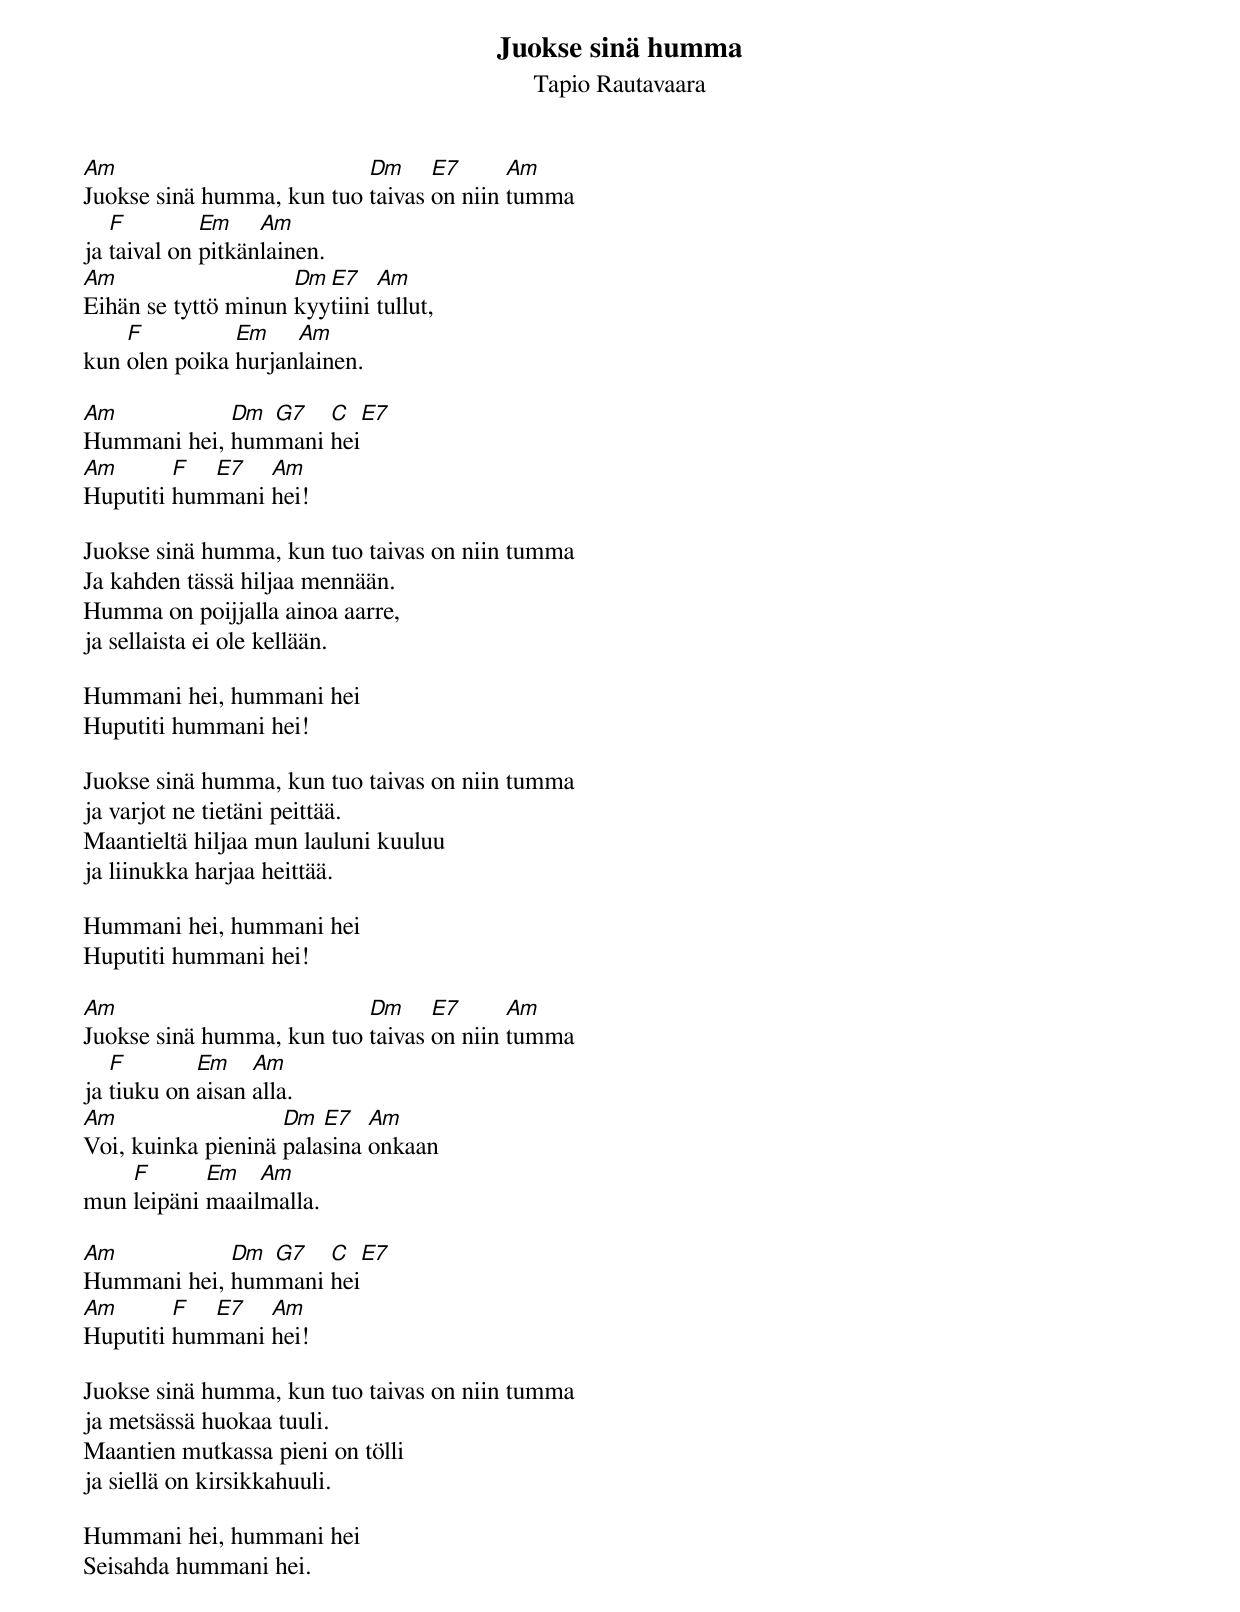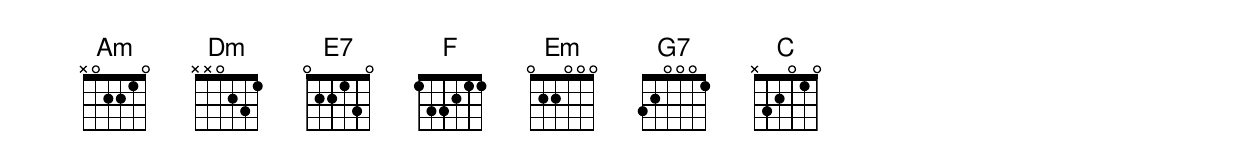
Juokse sinä humma
Tapio Rautavaara

Am                         Dm     E7      Am
Juokse sinä humma, kun tuo taivas on niin tumma
   F         Em    Am
ja taival on pitkänlainen.
Am                   Dm E7    Am
Eihän se tyttö minun kyytiini tullut,
    F          Em    Am
kun olen poika hurjanlainen.

Am           Dm G7   C   E7
Hummani hei, hummani hei
Am       F  E7   Am
Huputiti hummani hei!

Juokse sinä humma, kun tuo taivas on niin tumma
Ja kahden tässä hiljaa mennään.
Humma on poijjalla ainoa aarre,
ja sellaista ei ole kellään.

Hummani hei, hummani hei
Huputiti hummani hei!

Juokse sinä humma, kun tuo taivas on niin tumma
ja varjot ne tietäni peittää.
Maantieltä hiljaa mun lauluni kuuluu
ja liinukka harjaa heittää.

Hummani hei, hummani hei
Huputiti hummani hei!

Am                         Dm     E7      Am
Juokse sinä humma, kun tuo taivas on niin tumma
   F        Em    Am
ja tiuku on aisan alla.
Am                  Dm  E7   Am
Voi, kuinka pieninä palasina onkaan
    F       Em   Am
mun leipäni maailmalla.

Am           Dm G7   C   E7
Hummani hei, hummani hei
Am       F  E7   Am
Huputiti hummani hei!

Juokse sinä humma, kun tuo taivas on niin tumma
ja metsässä huokaa tuuli.
Maantien mutkassa pieni on tölli
ja siellä on kirsikkahuuli.

Hummani hei, hummani hei
Seisahda hummani hei.
